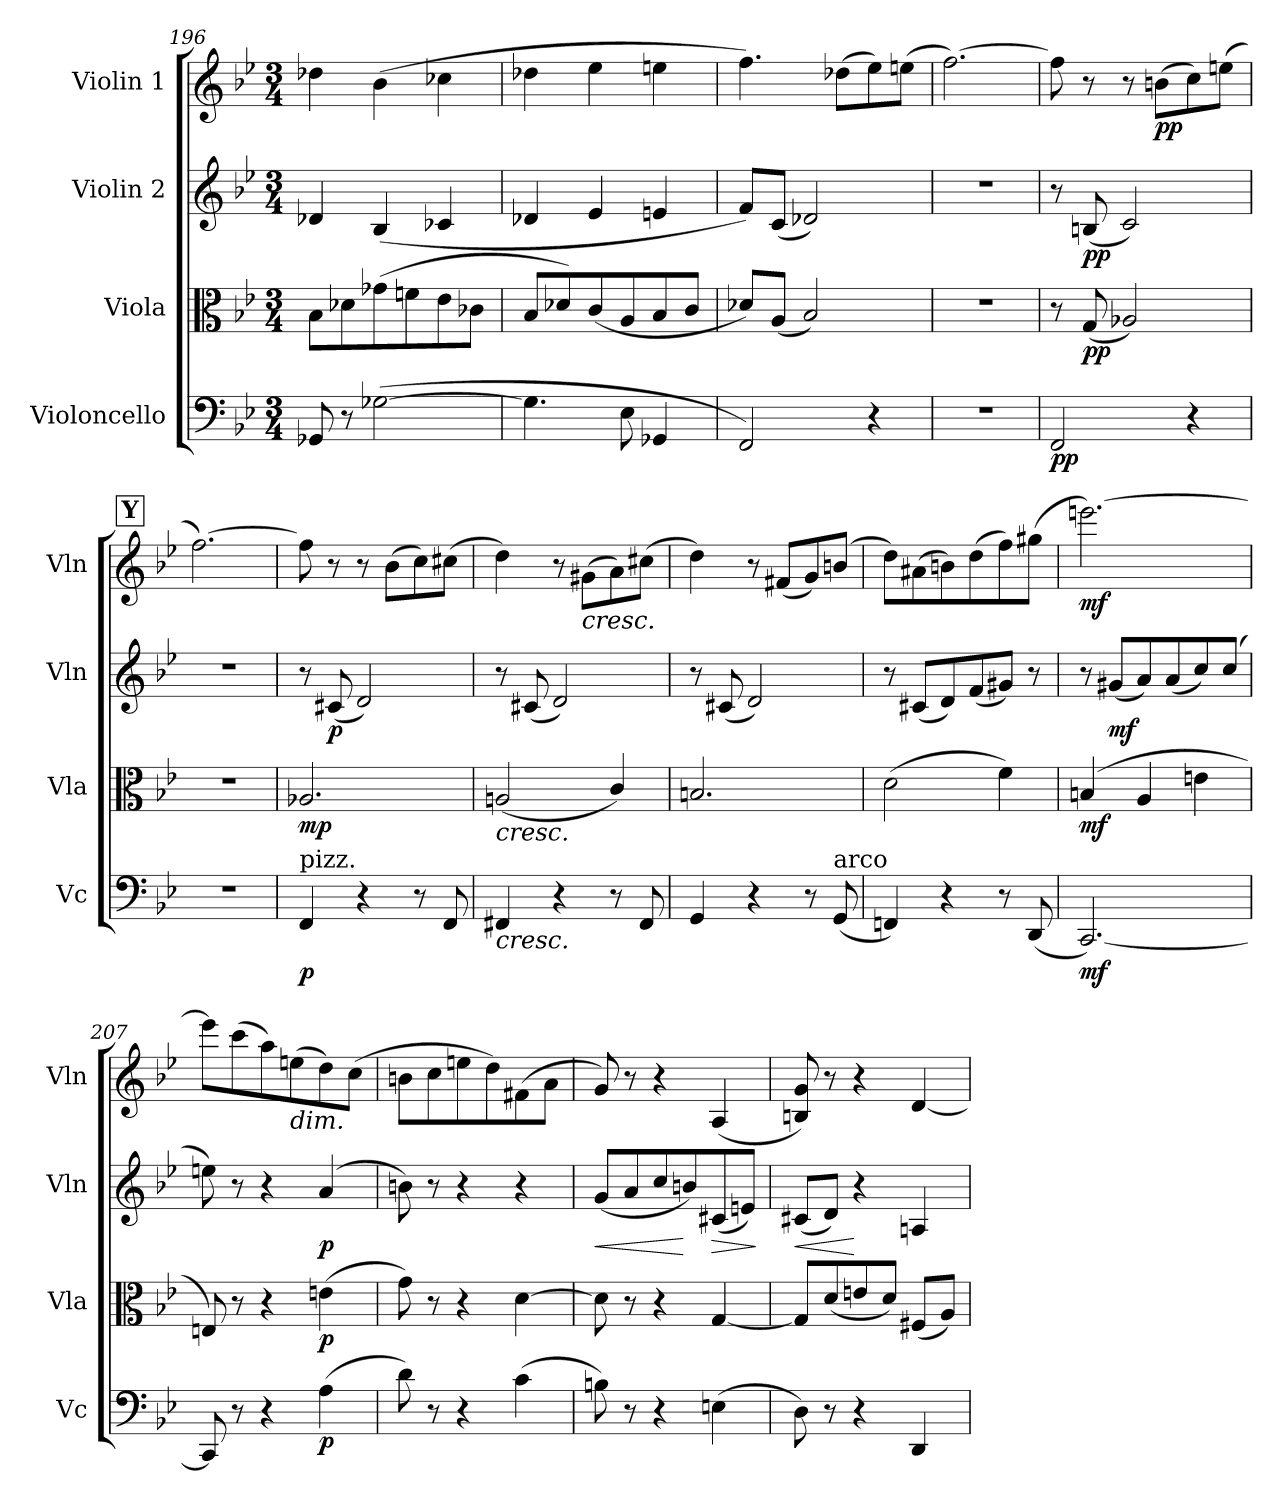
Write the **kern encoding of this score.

**kern	**dynam	**kern	**dynam	**kern	**dynam	**kern	**dynam
*part4	*part4	*part3	*part3	*part2	*part2	*part1	*part1
*staff4	*staff4	*staff3	*staff3	*staff2	*staff2	*staff1	*staff1
*I"Violoncello	*	*I"Viola	*	*I"Violin 2	*	*I"Violin 1	*
*I'Vc	*	*I'Vla	*	*I'Vln	*	*I'Vln	*
*clefF4	*	*clefC3	*	*clefG2	*	*clefG2	*
*k[b-e-]	*	*k[b-e-]	*	*k[b-e-]	*	*k[b-e-]	*
*M3/4	*	*M3/4	*	*M3/4	*	*M3/4	*
=196	=196	=196	=196	=196	=196	=196	=196
8GG-X/	.	8B-\L	.	4d-X/	.	4dd-X\	.
8r	.	8d-X\	.	.	.	.	.
([>2G-X\	.	(8g-X\	.	(4B-/	.	(4b-\	.
.	.	8fn\	.	.	.	.	.
.	.	8e-\	.	4c-X/	.	4cc-X\	.
.	.	8c-X\J	.	.	.	.	.
!!LO:LB:g=z
=197	=197	=197	=197	=197	=197	=197	=197
4.G-\]	.	8B-/L	.	4d-X/	.	4dd-X\	.
.	.	8d-X/)	.	.	.	.	.
.	.	(8c/	.	4e-/	.	4ee-\	.
8E-\	.	8A/	.	.	.	.	.
4GG-X/	.	8B-/	.	4en/	.	4een\	.
.	.	8c/J	.	.	.	.	.
=198	=198	=198	=198	=198	=198	=198	=198
2FF/)	.	8d-X/L)	.	8f/L)	.	4.ff\)	.
.	.	(8A/J	.	(8c/J	.	.	.
.	.	2B-/)	.	2d-X/)	.	.	.
.	.	.	.	.	.	(8dd-X\L	.
4r	.	.	.	.	.	8ee-\)	.
.	.	.	.	.	.	(8een\J	.
=199	=199	=199	=199	=199	=199	=199	=199
2.r	.	2.r	.	2.r	.	[>2.ff\)	.
=200	=200	=200	=200	=200	=200	=200	=200
!	!LO:DY:b	!	!	!	!	!	!
2FF/	pp	8r	.	8r	.	8ff\]	.
!	!	!	!LO:DY:b	!	!LO:DY:b	!	!
.	.	(8G/	pp	(8Bn/	pp	8r	.
.	.	2A-X/)	.	2c/)	.	8r	.
!	!	!	!	!	!	!	!LO:DY:b
.	.	.	.	.	.	(8bn\L	pp
4r	.	.	.	.	.	8cc\)	.
.	.	.	.	.	.	(8een\J	.
!!LO:REH:place=s1:a:B:cj:fs=14:t=Y
=201	=201	=201	=201	=201	=201	=201	=201
2.r	.	2.r	.	2.r	.	[>2.ff\)	.
=202	=202	=202	=202	=202	=202	=202	=202
!LO:TX:a:t=pizz.	!	!	!	!	!	!	!
!	!LO:DY:b	!	!LO:DY:b	!	!	!	!
4FF/	p	2.A-X/	mp	8r	.	8ff\]	.
!	!	!	!	!	!LO:DY:b	!	!
.	.	.	.	(8c#X/	p	8r	.
4r	.	.	.	2d/)	.	8r	.
.	.	.	.	.	.	(8b-\L	.
8r	.	.	.	.	.	8cc\)	.
8FF/	.	.	.	.	.	(8cc#X\J	.
=203	=203	=203	=203	=203	=203	=203	=203
!	!	!LO:TX:b:i:t=cresc.	!	!	!	!	!
!LO:TX:b:i:t=cresc.	!	!	!	!	!	!	!
4FF#X/	.	(2An/	.	8r	.	4dd\)	.
.	.	.	.	(8c#X/	.	.	.
4r	.	.	.	2d/)	.	8r	.
!	!	!	!	!	!	!LO:TX:b:i:t=cresc.	!
.	.	.	.	.	.	(8g#X\L	.
8r	.	4c/)	.	.	.	8a\)	.
8FF#/	.	.	.	.	.	(8cc#X\J	.
=204	=204	=204	=204	=204	=204	=204	=204
4GG/	.	2.Bn/	.	8r	.	4dd\)	.
.	.	.	.	(8c#X/	.	.	.
4r	.	.	.	2d/)	.	8r	.
.	.	.	.	.	.	(8f#X/L	.
8r	.	.	.	.	.	8g/)	.
!LO:TX:a:t=arco	!	!	!	!	!	!	!
(8GG/	.	.	.	.	.	(8bn/J	.
!!LO:LB:g=z
=205	=205	=205	=205	=205	=205	=205	=205
4FFn/)	.	(2d\	.	8r	.	8dd\L)	.
.	.	.	.	(8c#X/L	.	(8a#X\	.
4r	.	.	.	8d/)	.	8bn\)	.
.	.	.	.	(8f/	.	(8dd\	.
8r	.	4f\)	.	8g#X/J)	.	8ff\)	.
(8DD/	.	.	.	8r	.	(8gg#X\J	.
=206	=206	=206	=206	=206	=206	=206	=206
!	!LO:DY:b	!	!LO:DY:b	!	!	!	!LO:DY:b
[<2.CC/)	mf	(4Bn/	mf	8r	.	[2.eeen\)	mf
!	!	!	!	!	!LO:DY:b	!	!
.	.	.	.	(8g#X/L	mf	.	.
.	.	4A/	.	8a/)	.	.	.
.	.	.	.	(8a/	.	.	.
.	.	4en\	.	8cc/)	.	.	.
.	.	.	.	(8cc/J	.	.	.
=207	=207	=207	=207	=207	=207	=207	=207
8CC/]	.	8En/)	.	8een\)	.	8eee\L]	.
8r	.	8r	.	8r	.	(8ccc\	.
4r	.	4r	.	4r	.	8aa\)	.
!	!	!	!	!	!	!LO:TX:b:i:t=dim.	!
.	.	.	.	.	.	(8een\	.
!	!LO:DY:b	!	!LO:DY:b	!	!LO:DY:b	!	!
(4A\	p	(4en\	p	(4a/	p	8dd\)	.
.	.	.	.	.	.	(8cc\J	.
=208	=208	=208	=208	=208	=208	=208	=208
8d\)	.	8g\)	.	8bn\)	.	8bn\L	.
8r	.	8r	.	8r	.	8cc\	.
4r	.	4r	.	4r	.	8een\	.
.	.	.	.	.	.	8dd\)	.
(4c\	.	[>4d\	.	4r	.	(8f#X\	.
.	.	.	.	.	.	8a\J	.
=209	=209	=209	=209	=209	=209	=209	=209
!	!	!	!	!	!LO:HP:b	!	!
8Bn\)	.	8d\]	.	(8g/L	<	8g/)	.
8r	.	8r	.	8a/	.	8r	.
4r	.	4r	.	8cc/	.	4r	.
.	.	.	.	8bn/)	[	.	.
!	!	!	!	!	!LO:HP:b	!	!
(4En\	.	[<4G/	.	(8c#X/	>	(4A/	.
.	.	.	.	8en/J)	.	.	.
.	.	.	.	.	]	.	.
=210	=210	=210	=210	=210	=210	=210	=210
!	!	!	!	!	!LO:HP:b	!	!
8D\)	.	8G/L]	.	(8c#X/L	<	8Bn/ 8g/)	.
8r	.	(8d/	.	8d/J)	.	8r	.
4r	.	8en/	.	4r	[	4r	.
.	.	8d/J)	.	.	.	.	.
4DD/	.	(8F#X/L	.	4An/	.	[<4d/	.
.	.	8A/J)	.	.	.	.	.
=	=	=	=	=	=	=	=
*-	*-	*-	*-	*-	*-	*-	*-
